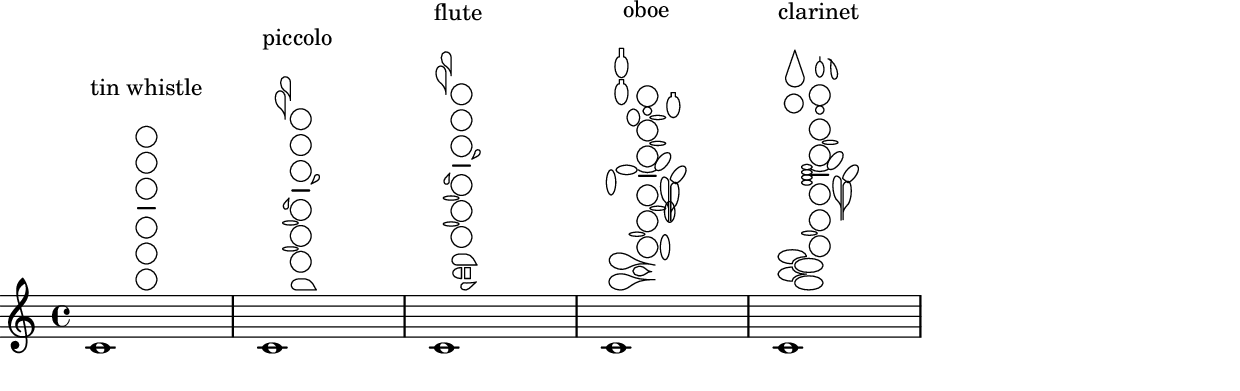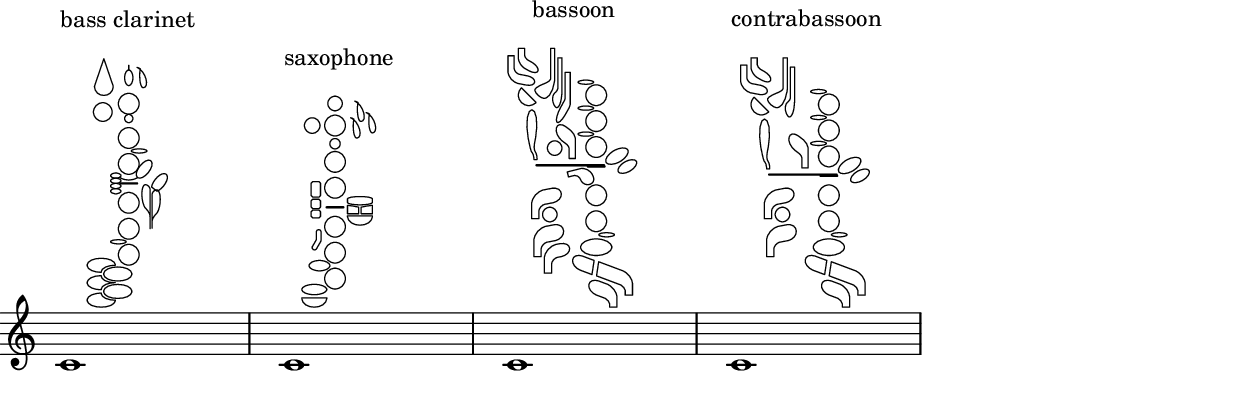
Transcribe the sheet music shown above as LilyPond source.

%% Generated by lilypond-book
%% Options: [exampleindent=10.16\mm,indent=0\mm,line-width=160\mm,paper-height=845.047\pt,paper-width=597.508\pt,papersize='(cons (* 597.508 pt) (* 845.047 pt))]
\include "lilypond-book-preamble.ly"


% ****************************************************************
% Start cut-&-pastable-section
% ****************************************************************

#(ly:set-option 'eps-box-padding 3.000000)



\paper {
  #(set-paper-size '(cons (* 597.508 pt) (* 845.047 pt)))
  indent = 0\mm
  line-width = 160\mm
  % offset the left padding, also add 1mm as lilypond creates cropped
  % images with a little space on the right
  line-width = #(- line-width (* mm  3.000000) (* mm 1))
}

\layout {
  
}




% ****************************************************************
% ly snippet:
% ****************************************************************
\sourcefilename "snippets/woodwind-diagrams-listing.ly"
\sourcefileline 0
%% DO NOT EDIT this file manually; it was automatically
%% generated from the LilyPond Wiki
%% (https://wiki.lilypond.community).
%%
%% Make any changes in the Wiki itself, or in
%% `Documentation/snippets/new/`, then run
%% `scripts/auxiliar/makelsr.pl`.
%%
%% This file is in the public domain.

\version "2.24.0"

\header {
%% Translation of GIT committish: a8a85e19654e46d725563e6deba44083ef137a2c
  texidocja = "
以下は、LilyPond で現在定義されている全ての木管楽器のダイアグラムです。
"
  doctitleja = "木管楽器のダイアグラムのリスト"

%% Translation of GIT committish: 2f3474d9af596d677ed5b7ce720ae4d0954a6b51
  texidocit = "
L'esempio seguente mostra tutti i diagrammi per i legni attualmente definiti
in LilyPond.

"
  doctitleit = "Elenco dei diagrammi per i legni"

%% Translation of GIT committish: de1e42ce512f3690387cdd065109bddff1b7bd6d
  texidocfr = "
Voici les différents instruments à vent de la section des bois pour
lesquels LilyPond peut, à ce jour, afficher des doigtés.
"

  doctitlefr = "Liste des diagrammes de doigtés pour bois"

%% Translation of GIT committish: 4f16fa98fd258f08e64203c793028ea3e363b1c0
  texidoces = "
El fragmento de música que aparece a continuación presenta todos los
diagramas de viento madera que se encuentran definidos en LilyPond por
el momento.

"
  doctitlees = "Listado de los diagramas para viento madera"

%%%    Translation of GIT committish: ab9e3136d78bfaf15cc6d77ed1975d252c3fe506


  texidocde="
Folgende Noten zeige alle Holzbläserdiagramme, die für LilyPond
definiert sind.

"
  doctitlede = "Liste der Holzbläserdiagramme"


%% Translation of GIT committish: 8ffecf6be17c6ec2ff87cf31873121a8cce29b09
  texidocca = "
El fragment de música que apareix a continuació presenta tots els
diagrames de vent fusta que es troben definits al LilyPond de
moment.

"
  doctitleca = "Llistat dels diagrames per a vent fusta"

  categories = "Specific notation, Winds"

  texidoc = "
The following music shows all of the woodwind diagrams currently
defined in LilyPond.
"

  doctitle = "Woodwind diagrams listing"
} % begin verbatim


\relative c' {
  \textLengthOn
  c1^\markup \center-column { "tin whistle"
                              " "
                              \woodwind-diagram #'tin-whistle #'() }
  c1^\markup \center-column { "piccolo"
                              " "
                              \woodwind-diagram #'piccolo #'() }
  c1^\markup \center-column { "flute"
                              " "
                              \woodwind-diagram #'flute #'() }
  c1^\markup \center-column { "oboe"
                              " "
                              \woodwind-diagram #'oboe #'() }
  c1^\markup \center-column { "clarinet"
                              " "
                              \woodwind-diagram #'clarinet #'() }
  \break

  c1^\markup \center-column { "bass clarinet"
                              " "
                              \woodwind-diagram #'bass-clarinet #'() }
  c1^\markup \center-column { "saxophone"
                              " "
                              \woodwind-diagram #'saxophone #'() }
  c1^\markup \center-column { "bassoon"
                              " "
                              \woodwind-diagram #'bassoon #'() }
  c1^\markup \center-column { "contrabassoon"
                              " "
                              \woodwind-diagram #'contrabassoon #'() }
}

\paper {
  system-system-spacing.padding = 5
}



% ****************************************************************
% end ly snippet
% ****************************************************************
